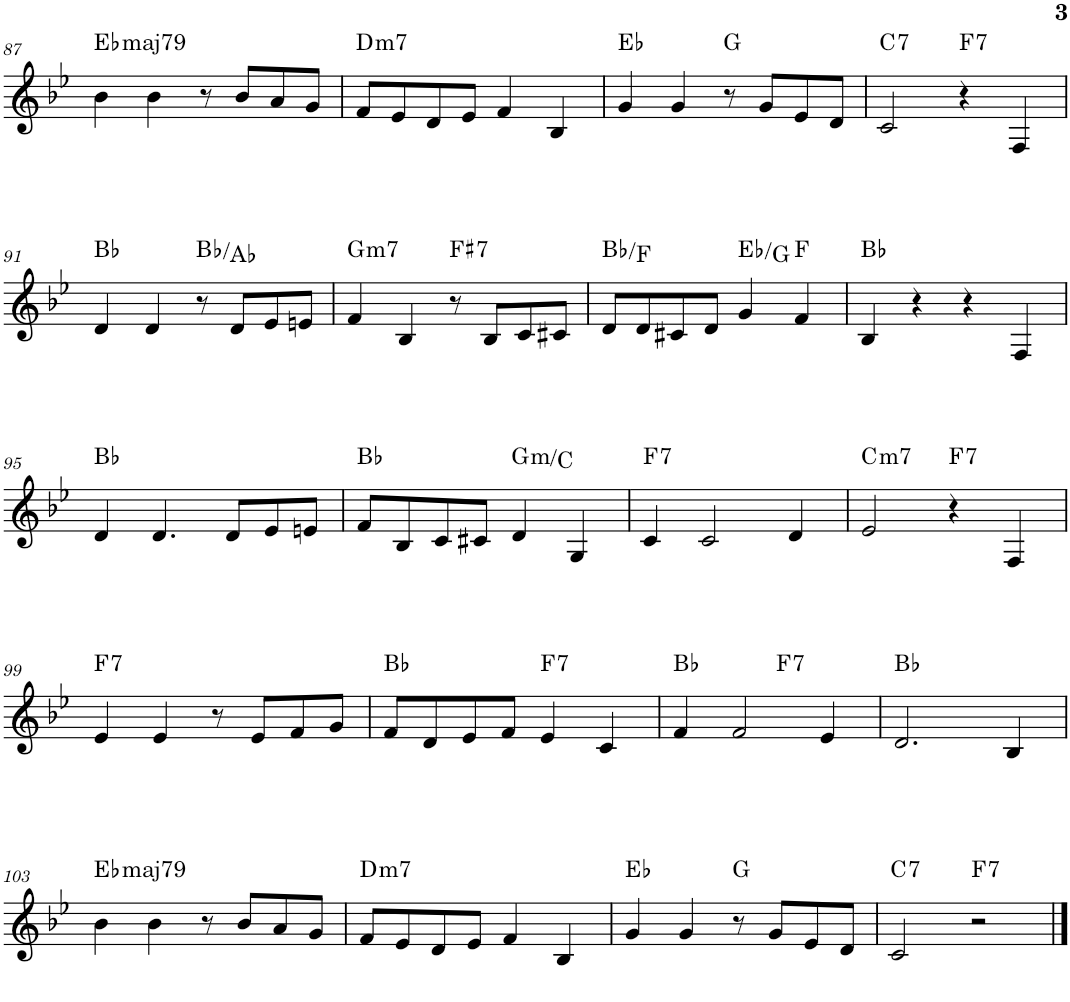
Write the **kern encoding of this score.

**kern	**harte
*part1	*part1
*staff1	*
*I"Piano	*
*I'Pno.	*
!!LO:PB:g=z
*clefG2	*
*k[b-e-]	*
*M4/4	*
=87	=87
!	!LO:H:kt=maj79
4b-\	Eb:maj
4b-\	.
8r	.
8b-/L	.
8a/	.
8g/J	.
=88	=88
!	!LO:H:kt=m7
8f/L	D:min7
8e-/	.
8d/	.
8e-/J	.
4f/	.
4B-/	.
=89	=89
4g/	Eb:maj
4g/	.
8r	G:maj
8g/L	.
8e-/	.
8d/J	.
=90	=90
!	!LO:H:kt=7
2c/	C:7
!	!LO:H:kt=7
4r	F:7
4F/	.
!!LO:LB:g=z
=91	=91
4d/	Bb:maj
4d/	.
8r	Bb:maj/b7
8d/L	.
8e-/	.
8en/J	.
=92	=92
!	!LO:H:kt=m7
4f/	G:min7
4B-/	.
!	!LO:H:kt=7
8r	F#:7
8B-/L	.
8c/	.
8c#X/J	.
=93	=93
8d/L	Bb:maj/5
8d/	.
8c#X/	.
8d/J	.
4g/	Eb:maj/3
4f/	F:maj
=94	=94
4B-/	Bb:maj
4r	.
4r	.
4F/	.
!!LO:LB:g=z
=95	=95
4d/	Bb:maj
4.d/	.
8d/L	.
8e-/	.
8en/J	.
=96	=96
8f/L	Bb:maj
8B-/	.
8c/	.
8c#X/J	.
!	!LO:H:kt=m
4d/	G:min/4
4G/	.
=97	=97
!	!LO:H:kt=7
4c/	F:7
2c/	.
4d/	.
=98	=98
!	!LO:H:kt=m7
2e-/	C:min7
!	!LO:H:kt=7
4r	F:7
4F/	.
!!LO:LB:g=z
=99	=99
!	!LO:H:kt=7
4e-/	F:7
4e-/	.
8r	.
8e-/L	.
8f/	.
8g/J	.
=100	=100
8f/L	Bb:maj
8d/	.
8e-/	.
8f/J	.
!	!LO:H:kt=7
4e-/	F:7
4c/	.
=101	=101
*^	*
4f/	2ryy	Bb:maj
2f/	.	.
!	!	!LO:H:kt=7
.	2ryy	F:7
4e-/	.	.
*v	*v	*
=102	=102
2.d/	Bb:maj
4B-/	.
!!LO:LB:g=z
=103	=103
!	!LO:H:kt=maj79
4b-\	Eb:maj
4b-\	.
8r	.
8b-/L	.
8a/	.
8g/J	.
=104	=104
!	!LO:H:kt=m7
8f/L	D:min7
8e-/	.
8d/	.
8e-/J	.
4f/	.
4B-/	.
=105	=105
4g/	Eb:maj
4g/	.
8r	G:maj
8g/L	.
8e-/	.
8d/J	.
=106	=106
!	!LO:H:kt=7
2c/	C:7
!	!LO:H:kt=7
2r	F:7
==	==
*-	*-
